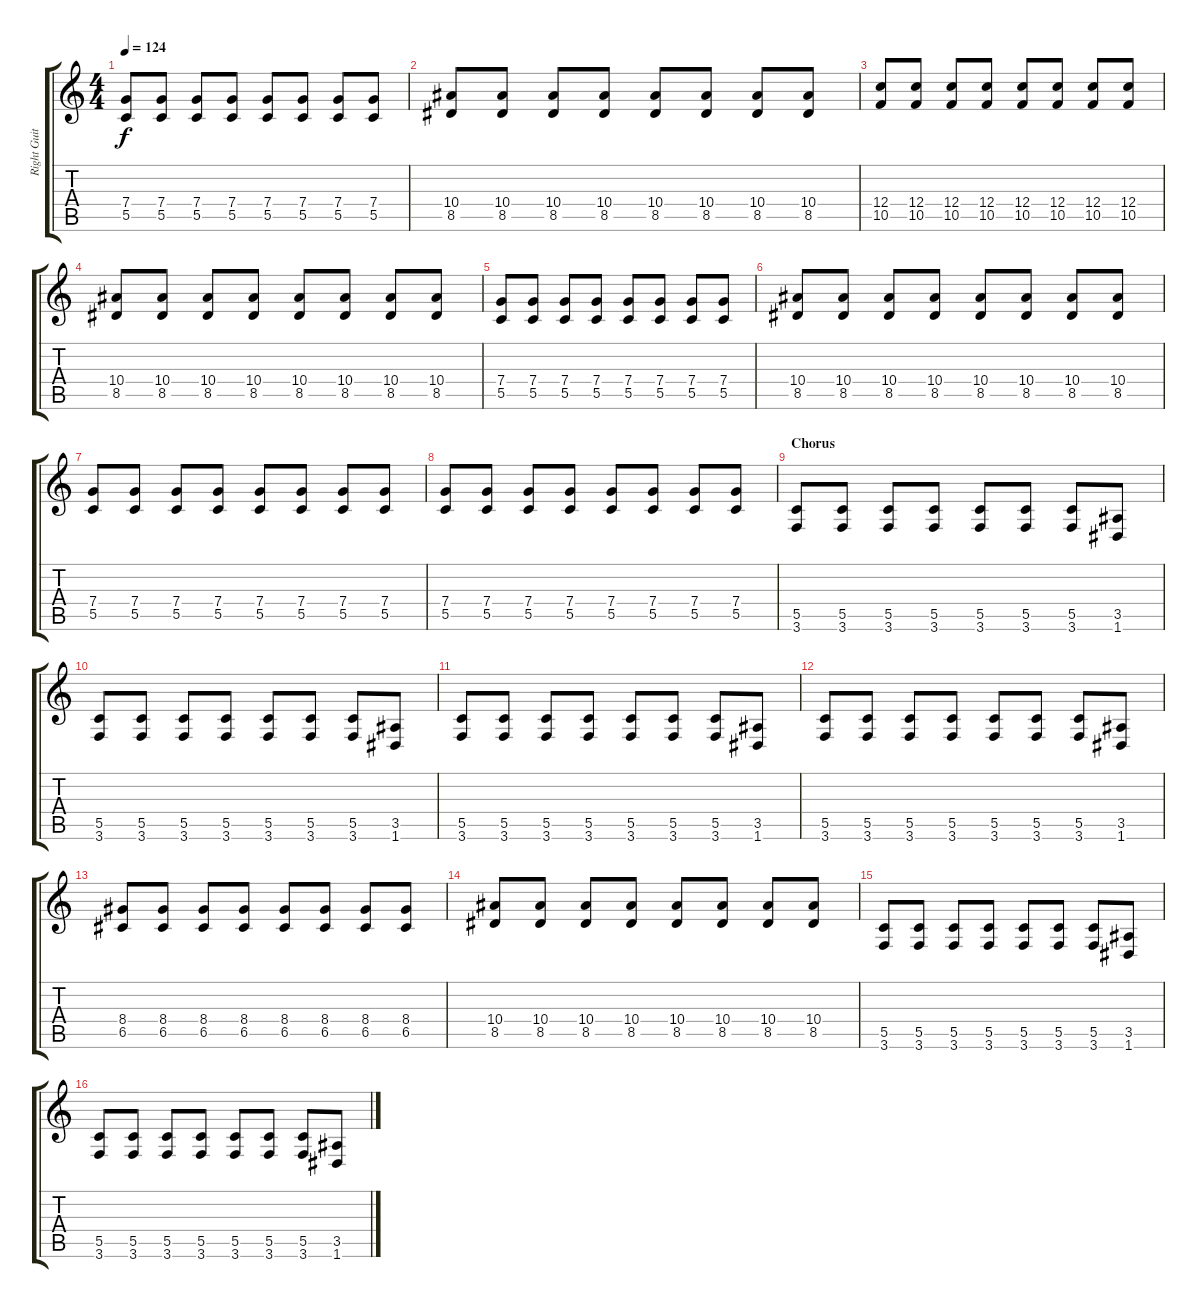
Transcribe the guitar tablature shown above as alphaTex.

\track ("Right Guitar" "Right Guit") {instrument distortionguitar}
\staff {score tabs}
\tuning (D4 A3 F3 C3 G2 D2) {hide}
\ts (4 4)
\tempo 124
\clef g2
\ks c
(7.4 5.5).8{dy f} (7.4 5.5).8 (7.4 5.5).8 (7.4 5.5).8 (7.4 5.5).8 (7.4 5.5).8 (7.4 5.5).8 (7.4 5.5).8 |
(10.4 8.5).8 (10.4 8.5).8 (10.4 8.5).8 (10.4 8.5).8 (10.4 8.5).8 (10.4 8.5).8 (10.4 8.5).8 (10.4 8.5).8 |
(12.4 10.5).8 (12.4 10.5).8 (12.4 10.5).8 (12.4 10.5).8 (12.4 10.5).8 (12.4 10.5).8 (12.4 10.5).8 (12.4 10.5).8 |
(10.4 8.5).8 (10.4 8.5).8 (10.4 8.5).8 (10.4 8.5).8 (10.4 8.5).8 (10.4 8.5).8 (10.4 8.5).8 (10.4 8.5).8 |
(7.4 5.5).8 (7.4 5.5).8 (7.4 5.5).8 (7.4 5.5).8 (7.4 5.5).8 (7.4 5.5).8 (7.4 5.5).8 (7.4 5.5).8 |
(10.4 8.5).8 (10.4 8.5).8 (10.4 8.5).8 (10.4 8.5).8 (10.4 8.5).8 (10.4 8.5).8 (10.4 8.5).8 (10.4 8.5).8 |
(7.4 5.5).8 (7.4 5.5).8 (7.4 5.5).8 (7.4 5.5).8 (7.4 5.5).8 (7.4 5.5).8 (7.4 5.5).8 (7.4 5.5).8 |
(7.4 5.5).8 (7.4 5.5).8 (7.4 5.5).8 (7.4 5.5).8 (7.4 5.5).8 (7.4 5.5).8 (7.4 5.5).8 (7.4 5.5).8 |
\section ("" "Chorus")
(5.5 3.6).8 (5.5 3.6).8 (5.5 3.6).8 (5.5 3.6).8 (5.5 3.6).8 (5.5 3.6).8 (5.5 3.6).8 (3.5 1.6).8 |
(5.5 3.6).8 (5.5 3.6).8 (5.5 3.6).8 (5.5 3.6).8 (5.5 3.6).8 (5.5 3.6).8 (5.5 3.6).8 (3.5 1.6).8 |
(5.5 3.6).8 (5.5 3.6).8 (5.5 3.6).8 (5.5 3.6).8 (5.5 3.6).8 (5.5 3.6).8 (5.5 3.6).8 (3.5 1.6).8 |
(5.5 3.6).8 (5.5 3.6).8 (5.5 3.6).8 (5.5 3.6).8 (5.5 3.6).8 (5.5 3.6).8 (5.5 3.6).8 (3.5 1.6).8 |
(8.4 6.5).8 (8.4 6.5).8 (8.4 6.5).8 (8.4 6.5).8 (8.4 6.5).8 (8.4 6.5).8 (8.4 6.5).8 (8.4 6.5).8 |
(10.4 8.5).8 (10.4 8.5).8 (10.4 8.5).8 (10.4 8.5).8 (10.4 8.5).8 (10.4 8.5).8 (10.4 8.5).8 (10.4 8.5).8 |
(5.5 3.6).8 (5.5 3.6).8 (5.5 3.6).8 (5.5 3.6).8 (5.5 3.6).8 (5.5 3.6).8 (5.5 3.6).8 (3.5 1.6).8 |
(5.5 3.6).8 (5.5 3.6).8 (5.5 3.6).8 (5.5 3.6).8 (5.5 3.6).8 (5.5 3.6).8 (5.5 3.6).8 (3.5 1.6).8
